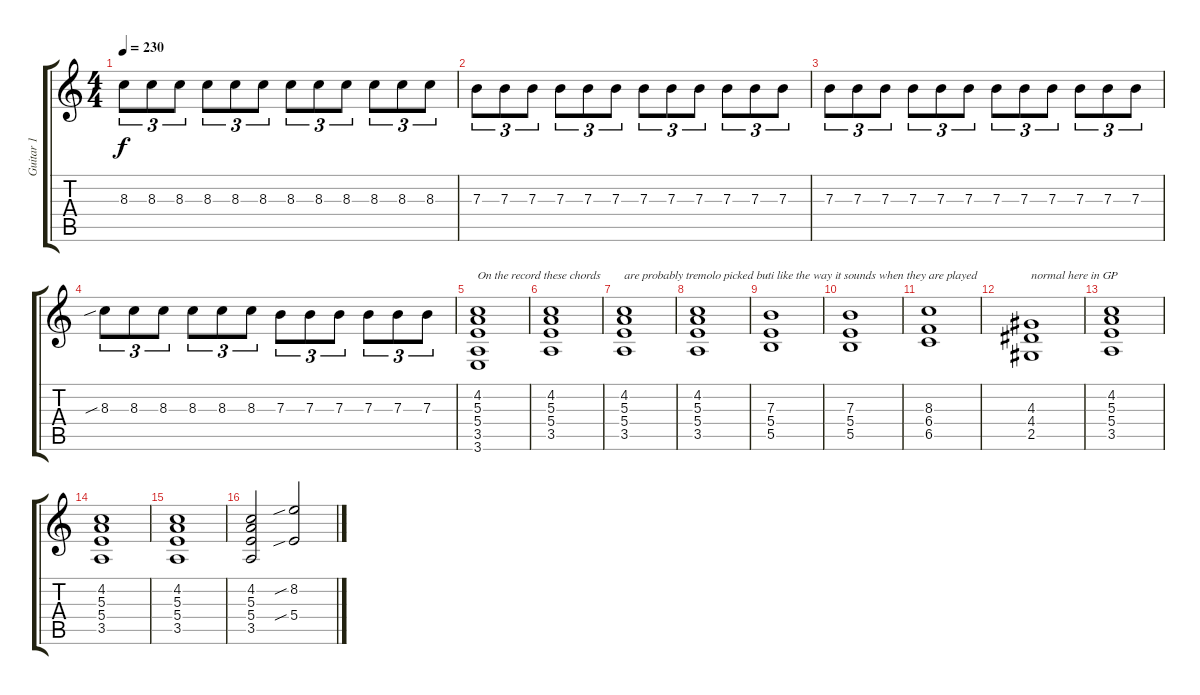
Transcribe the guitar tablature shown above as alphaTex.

\track ("Guitar 1" "Guitar 1") {instrument distortionguitar}
\staff {score tabs}
\tuning (Db4 Ab3 E3 B2 Gb2 Db2) {hide}
\ts (4 4)
\tempo 230
\clef g2
\ks c
8.3.8{tu (3 2) dy f} 8.3.8{tu (3 2)} 8.3.8{tu (3 2)} 8.3.8{tu (3 2)} 8.3.8{tu (3 2)} 8.3.8{tu (3 2)} 8.3.8{tu (3 2)} 8.3.8{tu (3 2)} 8.3.8{tu (3 2)} 8.3.8{tu (3 2)} 8.3.8{tu (3 2)} 8.3.8{tu (3 2)} |
7.3.8{tu (3 2)} 7.3.8{tu (3 2)} 7.3.8{tu (3 2)} 7.3.8{tu (3 2)} 7.3.8{tu (3 2)} 7.3.8{tu (3 2)} 7.3.8{tu (3 2)} 7.3.8{tu (3 2)} 7.3.8{tu (3 2)} 7.3.8{tu (3 2)} 7.3.8{tu (3 2)} 7.3.8{tu (3 2)} |
7.3.8{tu (3 2)} 7.3.8{tu (3 2)} 7.3.8{tu (3 2)} 7.3.8{tu (3 2)} 7.3.8{tu (3 2)} 7.3.8{tu (3 2)} 7.3.8{tu (3 2)} 7.3.8{tu (3 2)} 7.3.8{tu (3 2)} 7.3.8{tu (3 2)} 7.3.8{tu (3 2)} 7.3.8{tu (3 2)} |
8.3{sib}.8{tu (3 2)} 8.3.8{tu (3 2)} 8.3.8{tu (3 2)} 8.3.8{tu (3 2)} 8.3.8{tu (3 2)} 8.3.8{tu (3 2)} 7.3.8{tu (3 2)} 7.3.8{tu (3 2)} 7.3.8{tu (3 2)} 7.3.8{tu (3 2)} 7.3.8{tu (3 2)} 7.3.8{tu (3 2)} |
(4.2 5.3 5.4 3.5 3.6).1{txt "On the record these chords"} |
(4.2 5.3 5.4 3.5).1 |
(4.2 5.3 5.4 3.5).1{txt "are probably tremolo picked but "} |
(4.2 5.3 5.4 3.5).1 |
(7.3 5.4 5.5).1{txt "i like the way it sounds when they are played "} |
(7.3 5.4 5.5).1 |
(8.3 6.4 6.5).1 |
(4.3 4.4 2.5).1{txt "normal here in GP"} |
(4.2 5.3 5.4 3.5).1 |
(4.2 5.3 5.4 3.5).1 |
(4.2 5.3 5.4 3.5).1 |
(4.2 5.3 5.4 3.5).2 (8.2{sib} 5.4{sib}).2
